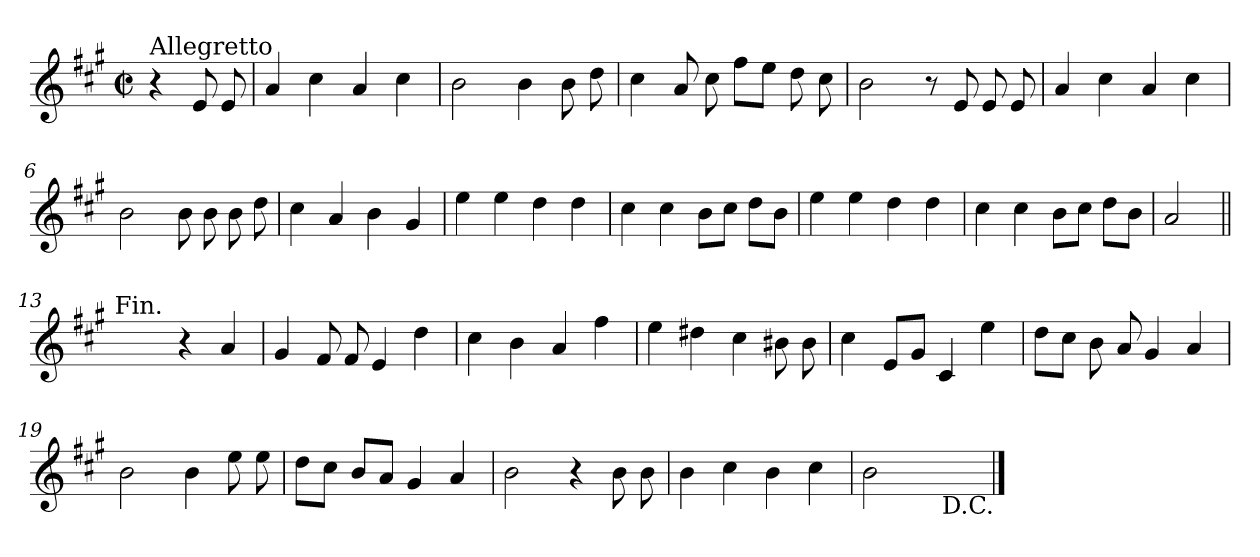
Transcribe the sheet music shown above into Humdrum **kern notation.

**kern
*part1
*staff1
*clefG2
*k[f#c#g#]
*A:
*M2/2
*met(c|)
=
!LO:TX:a:t=Allegretto
4r
8e/
8e/
=1
4a/
4cc#\
4a/
4cc#\
=2
2b\
4b\
8b\
8dd\
=3
4cc#\
8a/
8cc#\
8ff#\L
8ee\J
8dd\
8cc#\
=4
2b\
8r
8e/
8e/
8e/
!!LO:LB:g=z
=5
4a/
4cc#\
4a/
4cc#\
=6
2b\
8b\
8b\
8b\
8dd\
=7
4cc#\
4a/
4b\
4g#/
=8
4ee\
4ee\
4dd\
4dd\
=9
4cc#\
4cc#\
8b\L
8cc#\J
8dd\L
8b\J
!!LO:LB:g=z
=10
4ee\
4ee\
4dd\
4dd\
=11
4cc#\
4cc#\
8b\L
8cc#\J
8dd\L
8b\J
=12
2a/
=13||
!LO:TX:a:t=Fin.
2ryy
4r
4a/
=14
4g#/
8f#/
8f#/
4e/
4dd\
=15
4cc#\
4b\
4a/
4ff#\
!!LO:LB:g=z
=16
4ee\
4dd#X\
4cc#\
8b#X\
8b#\
=17
4cc#\
8e/L
8g#/J
4c#/
4ee\
=18
8dd\L
8cc#\J
8b\
8a/
4g#/
4a/
=19
2b\
4b\
8ee\
8ee\
=20
8dd\L
8cc#\J
8b/L
8a/J
4g#/
4a/
!!LO:LB:g=z
=21
2b\
4r
8b\
8b\
=22
4b\
4cc#\
4b\
4cc#\
=23
2b\
2ryy
!LO:TX:b:rj:t=D.C.
==
*-
